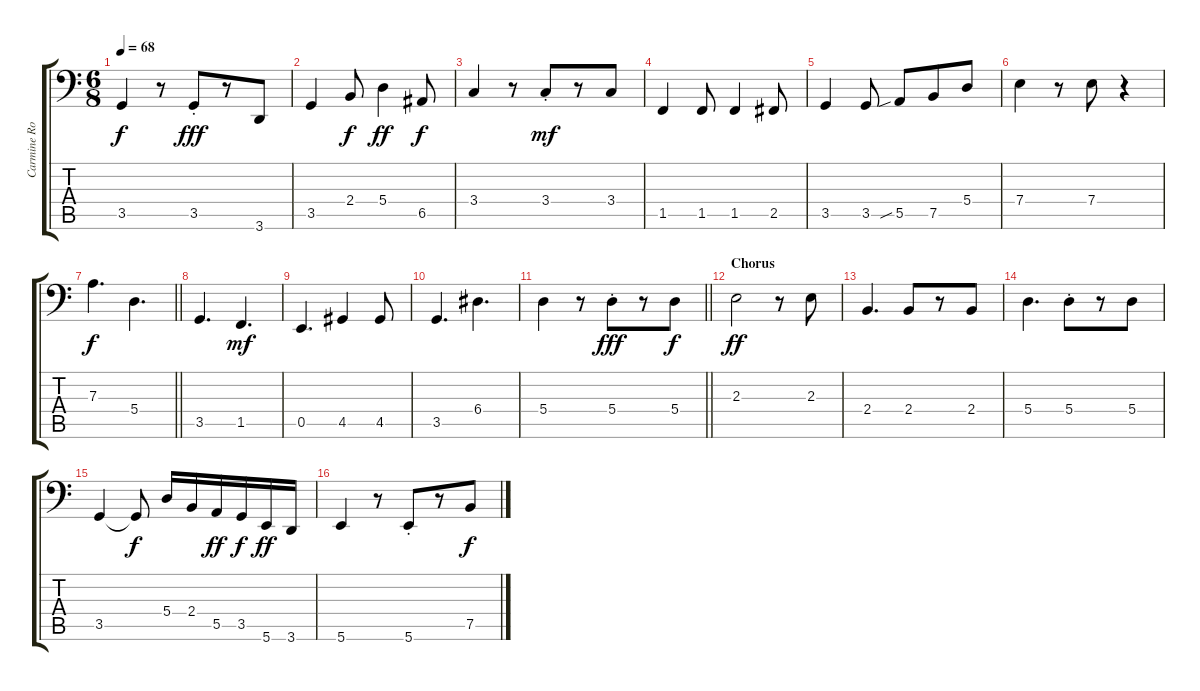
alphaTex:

\track ("Carmine Rojas" "Carmine Ro") {instrument electricbassfinger}
\staff {score tabs}
\tuning (C3 G2 D2 A1 E1 B0) {hide}
\ts (6 8)
\tempo 68
\clef f4
\ks c
3.5.4{dy f} r.8 3.5{st}.8{dy fff} r.8 3.6.8 |
3.5.4 2.4.8{dy f} 5.4.4{dy ff} 6.5.8{dy f} |
3.4.4 r.8 3.4{st}.8{dy mf} r.8 3.4.8 |
1.5.4 1.5.8 1.5.4 2.5.8 |
3.5.4 3.5.8 5.5{sib}.8 7.5.8 5.4.8 |
7.4.4 r.8 7.4.8 r.4 |
\barLineRight lightlight
7.3.4{d dy f} 5.4.4{d} |
3.5.4{d} 1.5.4{d dy mf} |
0.5.4{d} 4.5.4 4.5.8 |
3.5.4{d} 6.4.4{d} |
\barLineRight lightlight
5.4.4 r.8 5.4{st}.8{dy fff} r.8 5.4.8{dy f} |
\section ("" "Chorus")
2.3.2{dy ff} r.8 2.3.8 |
2.4.4{d} 2.4.8 r.8 2.4.8 |
5.4.4{d} 5.4{st}.8 r.8 5.4.8 |
3.5.4 3.5{t}.8{dy f} 5.4.16 2.4.16 5.5.16{dy ff} 3.5.16{dy f} 5.6.16{dy ff} 3.6.16 |
5.6.4 r.8 5.6{st}.8 r.8 7.5.8{dy f}
